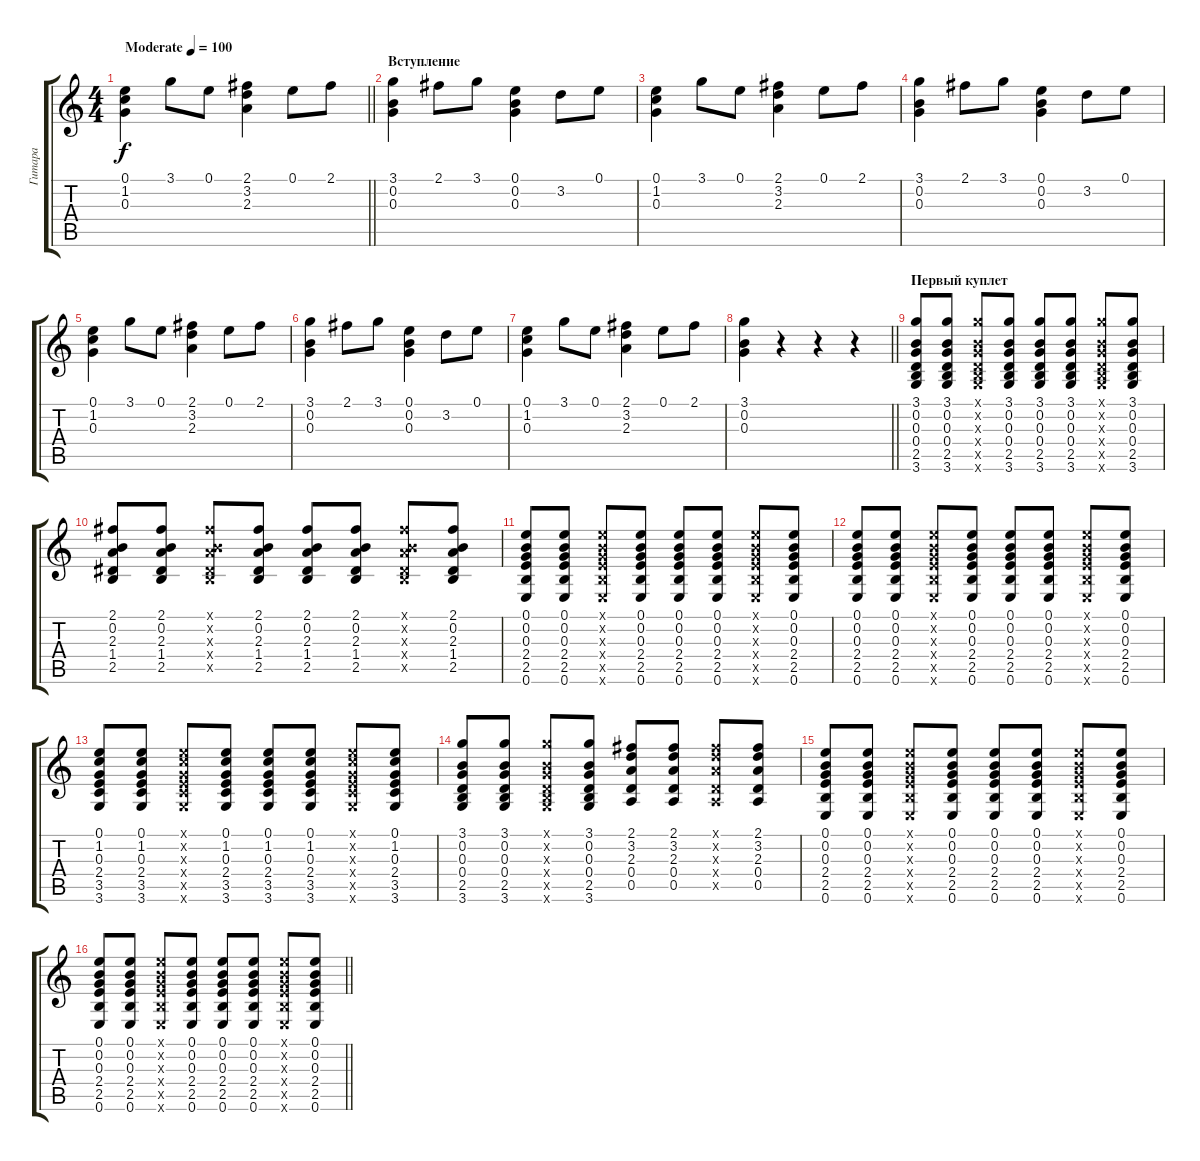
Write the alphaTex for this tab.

\track ("Гитара" "Гитара") {instrument acousticguitarsteel}
\staff {score tabs}
\tuning (E4 B3 G3 D3 A2 E2) {hide}
\ts (4 4)
\tempo (100 "Moderate")
\clef g2
\barLineRight lightlight
\ks c
(0.1 1.2 0.3).4{dy f instrument acousticguitarsteel} 3.1.8 0.1.8 (2.1 3.2 2.3).4 0.1.8 2.1.8 |
\section ("" "Вступление")
(3.1 0.2 0.3).4 2.1.8 3.1.8 (0.1 0.2 0.3).4 3.2.8 0.1.8 |
(0.1 1.2 0.3).4 3.1.8 0.1.8 (2.1 3.2 2.3).4 0.1.8 2.1.8 |
(3.1 0.2 0.3).4 2.1.8 3.1.8 (0.1 0.2 0.3).4 3.2.8 0.1.8 |
(0.1 1.2 0.3).4 3.1.8 0.1.8 (2.1 3.2 2.3).4 0.1.8 2.1.8 |
(3.1 0.2 0.3).4 2.1.8 3.1.8 (0.1 0.2 0.3).4 3.2.8 0.1.8 |
(0.1 1.2 0.3).4 3.1.8 0.1.8 (2.1 3.2 2.3).4 0.1.8 2.1.8 |
\barLineRight lightlight
(3.1 0.2 0.3).4 r.4 r.4 r.4 |
\section ("" "Первый куплет")
(3.1 0.2 0.3 0.4 2.5 3.6).8 (3.1 0.2 0.3 0.4 2.5 3.6).8 (3.1{x} 0.2{x} 0.3{x} 0.4{x} 2.5{x} 3.6{x}).8 (3.1 0.2 0.3 0.4 2.5 3.6).8 (3.1 0.2 0.3 0.4 2.5 3.6).8 (3.1 0.2 0.3 0.4 2.5 3.6).8 (3.1{x} 0.2{x} 0.3{x} 0.4{x} 2.5{x} 3.6{x}).8 (3.1 0.2 0.3 0.4 2.5 3.6).8 |
(2.1 0.2 2.3 1.4 2.5).8 (2.1 0.2 2.3 1.4 2.5).8 (2.1{x} 0.2{x} 2.3{x} 1.4{x} 2.5{x}).8 (2.1 0.2 2.3 1.4 2.5).8 (2.1 0.2 2.3 1.4 2.5).8 (2.1 0.2 2.3 1.4 2.5).8 (2.1{x} 0.2{x} 2.3{x} 1.4{x} 2.5{x}).8 (2.1 0.2 2.3 1.4 2.5).8 |
(0.1 0.2 0.3 2.4 2.5 0.6).8 (0.1 0.2 0.3 2.4 2.5 0.6).8 (0.1{x} 0.2{x} 0.3{x} 2.4{x} 2.5{x} 0.6{x}).8 (0.1 0.2 0.3 2.4 2.5 0.6).8 (0.1 0.2 0.3 2.4 2.5 0.6).8 (0.1 0.2 0.3 2.4 2.5 0.6).8 (0.1{x} 0.2{x} 0.3{x} 2.4{x} 2.5{x} 0.6{x}).8 (0.1 0.2 0.3 2.4 2.5 0.6).8 |
(0.1 0.2 0.3 2.4 2.5 0.6).8 (0.1 0.2 0.3 2.4 2.5 0.6).8 (0.1{x} 0.2{x} 0.3{x} 2.4{x} 2.5{x} 0.6{x}).8 (0.1 0.2 0.3 2.4 2.5 0.6).8 (0.1 0.2 0.3 2.4 2.5 0.6).8 (0.1 0.2 0.3 2.4 2.5 0.6).8 (0.1{x} 0.2{x} 0.3{x} 2.4{x} 2.5{x} 0.6{x}).8 (0.1 0.2 0.3 2.4 2.5 0.6).8 |
(0.1 1.2 0.3 2.4 3.5 3.6).8 (0.1 1.2 0.3 2.4 3.5 3.6).8 (0.1{x} 1.2{x} 0.3{x} 2.4{x} 3.5{x} 3.6{x}).8 (0.1 1.2 0.3 2.4 3.5 3.6).8 (0.1 1.2 0.3 2.4 3.5 3.6).8 (0.1 1.2 0.3 2.4 3.5 3.6).8 (0.1{x} 1.2{x} 0.3{x} 2.4{x} 3.5{x} 3.6{x}).8 (0.1 1.2 0.3 2.4 3.5 3.6).8 |
(3.1 0.2 0.3 0.4 2.5 3.6).8 (3.1 0.2 0.3 0.4 2.5 3.6).8 (3.1{x} 0.2{x} 0.3{x} 0.4{x} 2.5{x} 3.6{x}).8 (3.1 0.2 0.3 0.4 2.5 3.6).8 (2.1 3.2 2.3 0.4 0.5).8 (2.1 3.2 2.3 0.4 0.5).8 (2.1{x} 3.2{x} 2.3{x} 0.4{x} 0.5{x}).8 (2.1 3.2 2.3 0.4 0.5).8 |
(0.1 0.2 0.3 2.4 2.5 0.6).8 (0.1 0.2 0.3 2.4 2.5 0.6).8 (0.1{x} 0.2{x} 0.3{x} 2.4{x} 2.5{x} 0.6{x}).8 (0.1 0.2 0.3 2.4 2.5 0.6).8 (0.1 0.2 0.3 2.4 2.5 0.6).8 (0.1 0.2 0.3 2.4 2.5 0.6).8 (0.1{x} 0.2{x} 0.3{x} 2.4{x} 2.5{x} 0.6{x}).8 (0.1 0.2 0.3 2.4 2.5 0.6).8 |
\barLineRight lightlight
(0.1 0.2 0.3 2.4 2.5 0.6).8 (0.1 0.2 0.3 2.4 2.5 0.6).8 (0.1{x} 0.2{x} 0.3{x} 2.4{x} 2.5{x} 0.6{x}).8 (0.1 0.2 0.3 2.4 2.5 0.6).8 (0.1 0.2 0.3 2.4 2.5 0.6).8 (0.1 0.2 0.3 2.4 2.5 0.6).8 (0.1{x} 0.2{x} 0.3{x} 2.4{x} 2.5{x} 0.6{x}).8 (0.1 0.2 0.3 2.4 2.5 0.6).8
